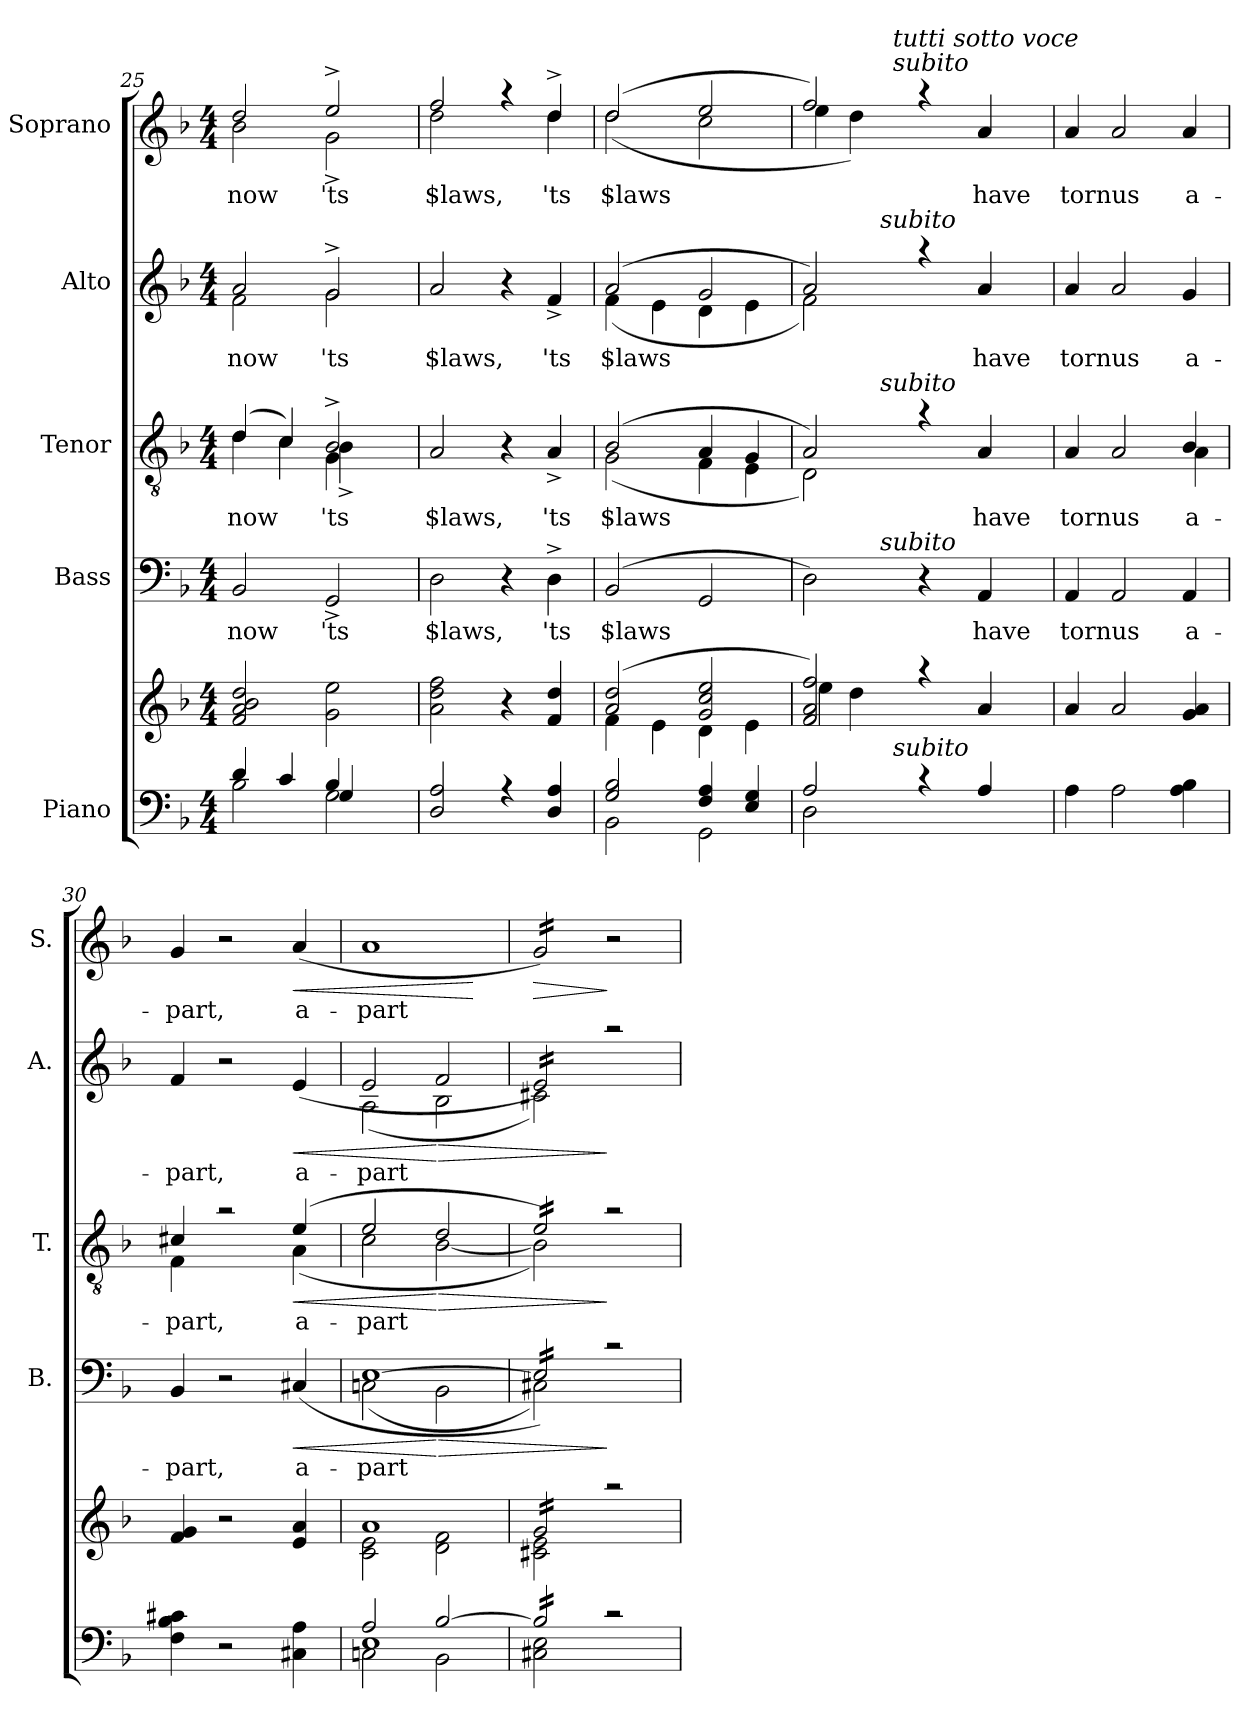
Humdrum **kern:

**kern	**kern	**kern	**text	**dynam	**kern	**text	**dynam	**kern	**text	**dynam	**kern	**text	**dynam
*part5	*part5	*part4	*part4	*part4	*part3	*part3	*part3	*part2	*part2	*part2	*part1	*part1	*part1
*staff6	*staff5	*staff4	*staff4	*staff4	*staff3	*staff3	*staff3	*staff2	*staff2	*staff2	*staff1	*staff1	*staff1
*I"Piano	*	*I"Bass	*	*	*I"Tenor	*	*	*I"Alto	*	*	*I"Soprano	*	*
*	*	*I'B.	*	*	*I'T.	*	*	*I'A.	*	*	*I'S.	*	*
*clefF4	*clefG2	*clefF4	*	*	*clefGv2	*	*	*clefG2	*	*	*clefG2	*	*
*k[b-]	*k[b-]	*k[b-]	*	*	*k[b-]	*	*	*k[b-]	*	*	*k[b-]	*	*
*F:	*F:	*F:	*	*	*F:	*	*	*F:	*	*	*F:	*	*
*M4/4	*M4/4	*M4/4	*	*	*M4/4	*	*	*M4/4	*	*	*M4/4	*	*
=25	=25	=25	=25	=25	=25	=25	=25	=25	=25	=25	=25	=25	=25
*^	*	*	*	*	*	*	*	*	*	*	*	*	*
*	*^	*	*	*	*	*	*	*	*	*	*	*	*	*
!	!	!	!	!	!LO:LY:b	!	!	!LO:LY:b	!	!	!LO:LY:b	!	!	!LO:LY:b	!
*	*	*	*	*	*	*	*^	*	*	*^	*	*	*^	*	*
*	*	*	*	*	*	*	*	*^	*	*	*	*	*	*	*	*	*	*
4d/	2B-\	2ryy	2f/ 2a/ 2b-/ 2dd/	2BB-/	now	.	(4d/	4d\	2ryy	now	.	2a/	2f\	now	.	2dd/	2b-\	now	.
4c/	.	.	.	.	.	.	4c/)	4c\	.	.	.	.	.	.	.	.	.	.	.
!	!	!	!	!	!LO:LY:b	!	!	!	!	!LO:LY:b	!	!	!	!LO:LY:b	!	!	!	!LO:LY:b	!
4B-/	2G\	4G/	2g\ 2ee\	2GG^</	'ts	.	2B-^>/	(<4B-^<\	4G\)	'ts	.	2g^>/	2g\	'ts	.	2ee^>/	2g^<\	'ts	.
4ryy	.	4ryy	.	.	.	.	.	4ryy	4ryy	.	.	.	.	.	.	.	.	.	.
*	*	*	*	*	*	*	*	*	*	*	*	*v	*v	*	*	*	*	*	*
=26	=26	=26	=26	=26	=26	=26	=26	=26	=26	=26	=26	=26	=26	=26	=26	=26	=26	=26
!	!	!	!	!	!LO:LY:b	!	!	!	!	!LO:LY:b	!	!	!LO:LY:b	!	!	!	!LO:LY:b	!
*v	*v	*v	*	*	*	*	*v	*v	*v	*	*	*	*	*	*	*	*	*
2D/ 2A/	2a\ 2dd\ 2ff\	2D\	$laws,	.	2A/	$laws,	.	2a/	$laws,	.	2ff/	2dd\	$laws,	.
4rA	4r	4r	.	.	4r	.	.	4r	.	.	4raa	4ryy	.	.
!	!	!	!LO:LY:b	!	!	!LO:LY:b	!	!	!LO:LY:b	!	!	!	!LO:LY:b	!
4D/ 4A/	4f/ 4dd/	4D^>\	'ts	.	4A^</	'ts	.	4f^</	'ts	.	4dd^>/	4dd\	'ts	.
=27	=27	=27	=27	=27	=27	=27	=27	=27	=27	=27	=27	=27	=27	=27
*^	*^	*	*	*	*	*	*	*	*	*	*	*	*	*
!	!	!	!	!	!LO:LY:b	!	!	!LO:LY:b	!	!	!LO:LY:b	!	!	!	!LO:LY:b	!
*	*	*	*	*	*	*	*^	*	*	*^	*	*	*	*	*	*
2G/ 2B-/	2BB-\	(2a/ 2dd/	4f\	(<2BB-/	$laws	.	(2B-/	(<2G\	$laws	.	(2a/	(<4f\	$laws	.	(2dd/	(<2dd\	$laws	.
.	.	.	4e\	.	.	.	.	.	.	.	.	4e\	.	.	.	.	.	.
4F/ 4A/	2GG\	2g/ 2cc/ 2ee/	4d\	2GG/	.	.	4A/	4F\	.	.	2g/	4d\	.	.	2ee/	2cc\	.	.
4E/ 4G/	.	.	4e\	.	.	.	4G/	4E\	.	.	.	4e\	.	.	.	.	.	.
=28	=28	=28	=28	=28	=28	=28	=28	=28	=28	=28	=28	=28	=28	=28	=28	=28	=28	=28
*^	*	*	*	*^	*	*	*	*^	*	*	*	*^	*	*	*	*^	*	*
*	*	*^	*	*	*	*^	*	*	*	*	*	*	*	*	*	*	*	*	*	*	*	*	*
2A/	2D\	4ryy	2ryy	2f/ 2a/ 2ff/)	4ee\	2D\)	4.ryy	2ryy	.	.	2A/)	2D\)	4.ryy	.	.	2a/)	2f\)	4.ryy	.	.	2ff/)	4ee\	4ryy	.	.
.	.	8ryy	.	.	4dd\	.	.	.	.	.	.	.	.	.	.	.	.	.	.	.	.	4dd\)	8ryy	.	.
!	!	!	!	!	!	!	!	!	!	!	!	!	!	!	!	!	!	!LO:TX:a:i:t=subito	!	!	!	!	!	!	!
!	!	!	!	!	!	!	!	!	!	!	!	!	!LO:TX:a:i:t=subito	!	!	!	!	!	!	!	!	!	!	!	!
!	!	!	!	!	!	!	!LO:TX:a:i:t=subito	!	!	!	!	!	!	!	!	!	!	!	!	!	!	!	!	!	!
.	.	32ryy	.	.	.	.	2ryy	.	.	.	.	.	2ryy	.	.	.	.	2ryy	.	.	.	.	32ryy	.	.
!	!	!	!	!	!	!	!	!	!	!	!	!	!	!	!	!	!	!	!	!	!	!	!LO:TX:a:i:t=subito	!	!
!	!	!	!	!	!	!	!	!	!	!	!	!	!	!	!	!	!	!	!	!	!	!	!LO:TX:a:i:t=tutti sotto voce	!	!
!	!	!LO:TX:a:i:t=subito	!	!	!	!	!	!	!	!	!	!	!	!	!	!	!	!	!	!	!	!	!	!	!
.	.	2ryy	.	.	.	.	.	.	.	.	.	.	.	.	.	.	.	.	.	.	.	.	2ryy	.	.
4rc	2ryy	.	8.ryy	4raa	2ryy	4r	.	8.ryy	.	.	4ra	2ryy	.	.	.	4raa	2ryy	.	.	.	4raa	2ryy	.	.	.
.	.	.	4ryy	.	.	.	.	4ryy	.	.	.	.	.	.	.	.	.	.	.	.	.	.	.	.	.
!	!	!	!	!	!	!	!	!	!LO:LY:b	!	!	!	!	!LO:LY:b	!	!	!	!	!LO:LY:b	!	!	!	!	!LO:LY:b	!
4A/	.	.	.	4a/	.	4AA/	.	.	have	.	4A/	.	.	have	.	4a/	.	.	have	.	4a/	.	.	have	.
.	.	.	.	.	.	.	8ryy	.	.	.	.	.	8ryy	.	.	.	.	8ryy	.	.	.	.	.	.	.
.	.	16.ryy	.	.	.	.	.	.	.	.	.	.	.	.	.	.	.	.	.	.	.	.	16.ryy	.	.
.	.	.	16ryy	.	.	.	.	16ryy	.	.	.	.	.	.	.	.	.	.	.	.	.	.	.	.	.
!!LO:PB:g=z
=29	=29	=29	=29	=29	=29	=29	=29	=29	=29	=29	=29	=29	=29	=29	=29	=29	=29	=29	=29	=29	=29	=29	=29	=29	=29
!	!	!	!	!	!	!	!	!	!LO:LY:b	!	!	!	!	!LO:LY:b	!	!	!	!	!LO:LY:b	!	!	!	!	!LO:LY:b	!
*v	*v	*v	*v	*	*	*v	*v	*v	*	*	*	*v	*v	*	*	*v	*v	*v	*	*	*v	*v	*v	*	*
*	*v	*v	*	*	*	*	*	*	*	*	*	*	*	*	*
4A\	4a/	4AA/	tornus	.	4A/	2.ryy	tornus	.	4a/	tornus	.	4a/	tornus	.
2A\	2a/	2AA/	.	.	2A/	.	.	.	2a/	.	.	2a/	.	.
!	!	!	!LO:LY:b	!	!	!	!LO:LY:b	!	!	!LO:LY:b	!	!	!LO:LY:b	!
4A\ 4B-\	4g/ 4a/	4AA/	a-	.	4B-/	4A\	a-	.	4g/	a-	.	4a/	a-	.
=30	=30	=30	=30	=30	=30	=30	=30	=30	=30	=30	=30	=30	=30	=30
!	!	!	!LO:LY:b	!	!	!	!LO:LY:b	!	!	!LO:LY:b	!	!	!LO:LY:b	!
4F\ 4B-\ 4c#X\	4f/ 4g/	4BB-/	-part,	.	4c#X/	4F\	-part,	.	4f/	-part,	.	4g/	-part,	.
2r	2r	2r	.	.	2ra	2ryy	.	.	2r	.	.	2r	.	.
!	!	!	!LO:LY:b	!LO:HP:b	!	!	!LO:LY:b	!LO:HP:b	!	!LO:LY:b	!LO:HP:b	!	!LO:LY:b	!LO:HP:b
4C#X\ 4A\	4e/ 4a/	(4C#X/	a-	<	(4e/	(<4A\	a-	<	(4e/	a-	<	(4a/	a-	<
=31	=31	=31	=31	=31	=31	=31	=31	=31	=31	=31	=31	=31	=31	=31
*^	*^	*	*	*	*	*	*	*	*	*	*	*	*	*
*	*^	*	*	*	*	*	*	*	*	*	*	*	*	*	*	*
!	!	!	!	!	!	!LO:LY:b	!	!	!	!LO:LY:b	!	!	!LO:LY:b	!	!	!LO:LY:b	!
*	*	*	*	*	*^	*	*	*	*	*	*	*^	*	*	*	*	*
2A/	2Cn\	1E	1a	2c\ 2e\	[>1E	(<2Cn\	-part	.	2e/	2c\	-part	.	2e/	(<2A\	-part	.	1a	-part	.
!	!	!	!	!	!	!	!	!LO:HP:n=1:b	!	!	!	!LO:HP:n=1:b	!	!	!	!LO:HP:n=1:b	!	!	!
[>2B-/	2BB-\	.	.	2d\ 2f\	.	2BB-\	.	[ >	2d/	[<2B-\	.	[ >	2f/	2B-\	.	[ >	.	.	.
*v	*v	*v	*	*	*v	*v	*	*	*v	*v	*	*	*v	*v	*	*	*	*	*
*	*v	*v	*	*	*	*	*	*	*	*	*	*	*	*
.	.	.	.	.	.	.	.	.	.	.	.	.	[
=32	=32	=32	=32	=32	=32	=32	=32	=32	=32	=32	=32	=32	=32
*^	*^	*^	*	*	*^	*	*	*^	*	*	*	*	*
!	!	!	!	!	!	!	!	!	!	!	!	!	!	!	!	!	!	!LO:HP:b
*tremolo	*	*	*	*	*	*	*	*	*	*	*	*	*	*	*	*	*	*
*	*	*tremolo	*	*	*	*	*	*	*	*	*	*	*	*	*	*	*	*
*	*	*	*	*tremolo	*	*	*	*	*	*	*	*	*	*	*	*	*	*
*	*	*	*	*	*	*	*	*tremolo	*	*	*	*	*	*	*	*	*	*
*	*	*	*	*	*	*	*	*	*	*	*	*tremolo	*	*	*	*	*	*
*	*	*	*	*	*	*	*	*	*	*	*	*	*	*	*	*tremolo	*	*
16B-/]LL	2C#X\ 2E\	16g/LL	2c#X\ 2e\	16E/])LL	2C#X\)	.	.	16e/)LL	2B-\])	.	.	16e/)LL	2c#X\)	.	.	16g/)LL	.	>
16B-/	.	16g/	.	16E/)	.	.	.	16e/)	.	.	.	16e/)	.	.	.	16g/)	.	.
16B-/	.	16g/	.	16E/)	.	.	.	16e/)	.	.	.	16e/)	.	.	.	16g/)	.	.
16B-/	.	16g/	.	16E/)	.	.	.	16e/)	.	.	.	16e/)	.	.	.	16g/)	.	.
16B-/	.	16g/	.	16E/)	.	.	.	16e/)	.	.	.	16e/)	.	.	.	16g/)	.	.
16B-/	.	16g/	.	16E/)	.	.	.	16e/)	.	.	.	16e/)	.	.	.	16g/)	.	.
16B-/	.	16g/	.	16E/)	.	.	.	16e/)	.	.	.	16e/)	.	.	.	16g/)	.	.
16B-/JJ	.	16g/JJ	.	16E/)JJ	.	.	.	16e/)JJ	.	.	.	16e/)JJ	.	.	.	16g/)JJ	.	.
*	*	*	*	*	*	*	*	*	*	*	*	*	*	*	*	*Xtremolo	*	*
*	*	*	*	*	*	*	*	*	*	*	*	*Xtremolo	*	*	*	*	*	*
*	*	*	*	*	*	*	*	*Xtremolo	*	*	*	*	*	*	*	*	*	*
*	*	*	*	*Xtremolo	*	*	*	*	*	*	*	*	*	*	*	*	*	*
*	*	*Xtremolo	*	*	*	*	*	*	*	*	*	*	*	*	*	*	*	*
*Xtremolo	*	*	*	*	*	*	*	*	*	*	*	*	*	*	*	*	*	*
2rc	2ryy	2raa	2ryy	2rc	2ryy	.	]	2ra	2ryy	.	]	2raa	2ryy	.	]	2r	.	]
*v	*v	*	*	*v	*v	*	*	*v	*v	*	*	*v	*v	*	*	*	*	*
*	*v	*v	*	*	*	*	*	*	*	*	*	*	*	*
=	=	=	=	=	=	=	=	=	=	=	=	=	=
*-	*-	*-	*-	*-	*-	*-	*-	*-	*-	*-	*-	*-	*-
